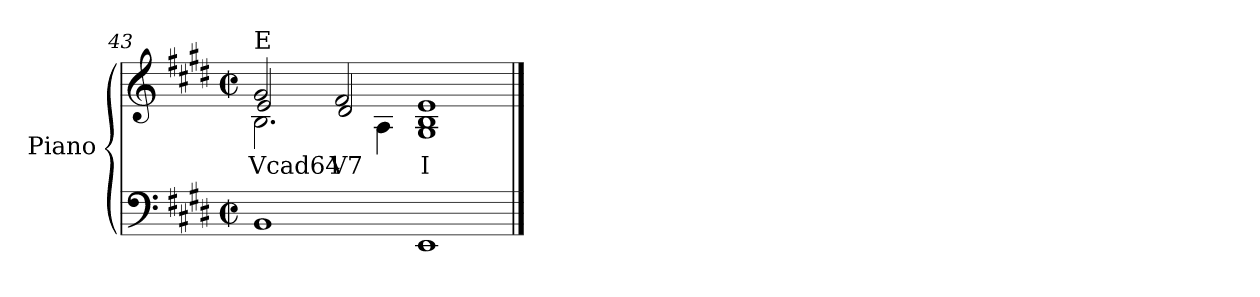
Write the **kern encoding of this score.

**kern	**kern	**text
*part1	*part1	*part1
*staff2	*staff1	*staff1
*I"Piano	*	*
*clefF4	*clefG2	*
*k[f#c#g#d#]	*k[f#c#g#d#]	*
*M4/2	*M4/2	*
*met(c|)	*met(c|)	*
=43	=43	=43
*^	*^	*
*	*	*	*^	*
*	*	*	*	*^	*
!	!	!LO:TX:a:t=E	!	!	!	!
!	!	!	!	!	!	!LO:LY:b
0ryy	1BBi	2g#j/	2eZ/	1ryy	2.BV\	Vcad64
!	!	!	!	!	!	!LO:LY:b
.	.	2f#j/	2d#Z/	.	.	V7
.	.	.	.	.	4AV\	.
!	!	!	!	!	!	!LO:LY:b
.	1EEi	1ej	1ryy	1BZ	1G#V	I
*v	*v	*	*	*	*	*
*	*v	*v	*v	*v	*
==	==	==
*-	*-	*-
